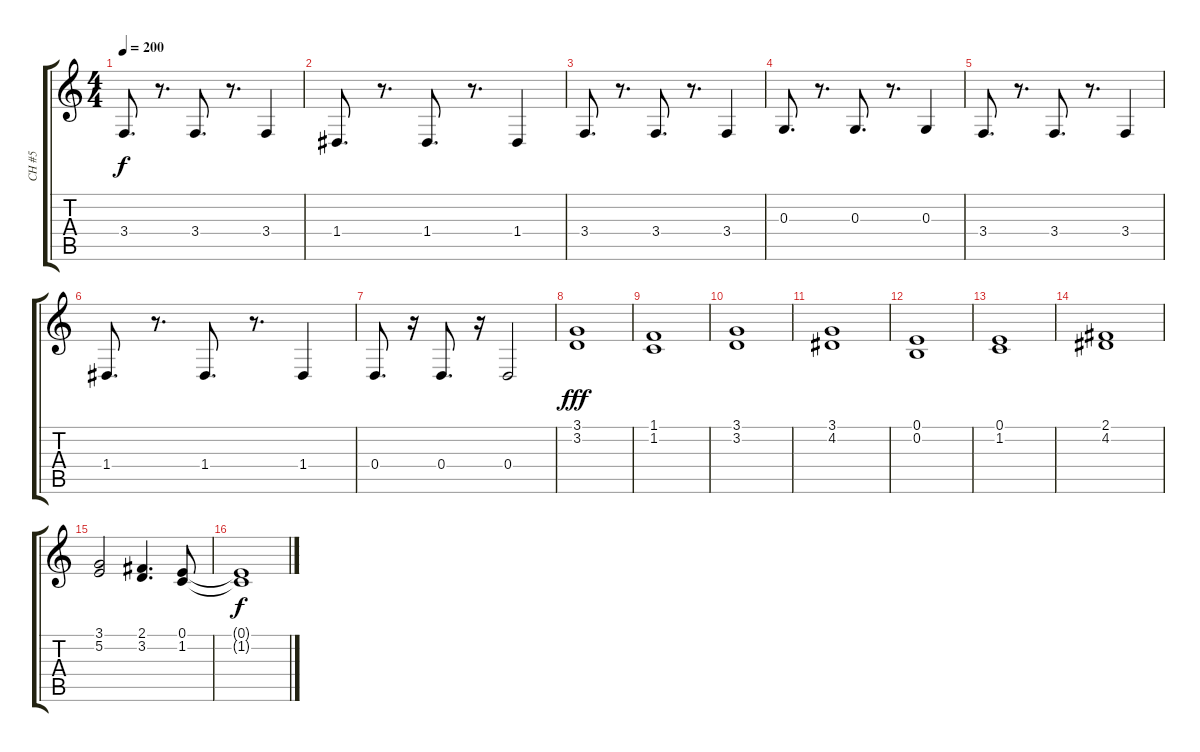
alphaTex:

\track ("CH #5" "CH #5") {instrument brightacousticpiano}
\staff {score tabs}
\tuning (E4 B3 G3 D3 A2 E2) {hide}
\ts (4 4)
\tempo 200
\clef g2
\ks c
3.4.8{d dy f} r.8{d} 3.4.8{d} r.8{d} 3.4.4 |
1.4.8{d} r.8{d} 1.4.8{d} r.8{d} 1.4.4 |
3.4.8{d} r.8{d} 3.4.8{d} r.8{d} 3.4.4 |
0.3.8{d} r.8{d} 0.3.8{d} r.8{d} 0.3.4 |
3.4.8{d} r.8{d} 3.4.8{d} r.8{d} 3.4.4 |
1.4.8{d} r.8{d} 1.4.8{d} r.8{d} 1.4.4 |
0.4.8{d} r.16 0.4.8{d} r.16 0.4.2 |
(3.1 3.2).1{dy fff} |
(1.1 1.2).1 |
(3.1 3.2).1 |
(3.1 4.2).1 |
(0.1 0.2).1 |
(0.1 1.2).1 |
(2.1 4.2).1 |
(3.1 5.2).2 (2.1 3.2).4{d} (0.1 1.2).8 |
(0.1{t} 1.2{t}).1{dy f}
